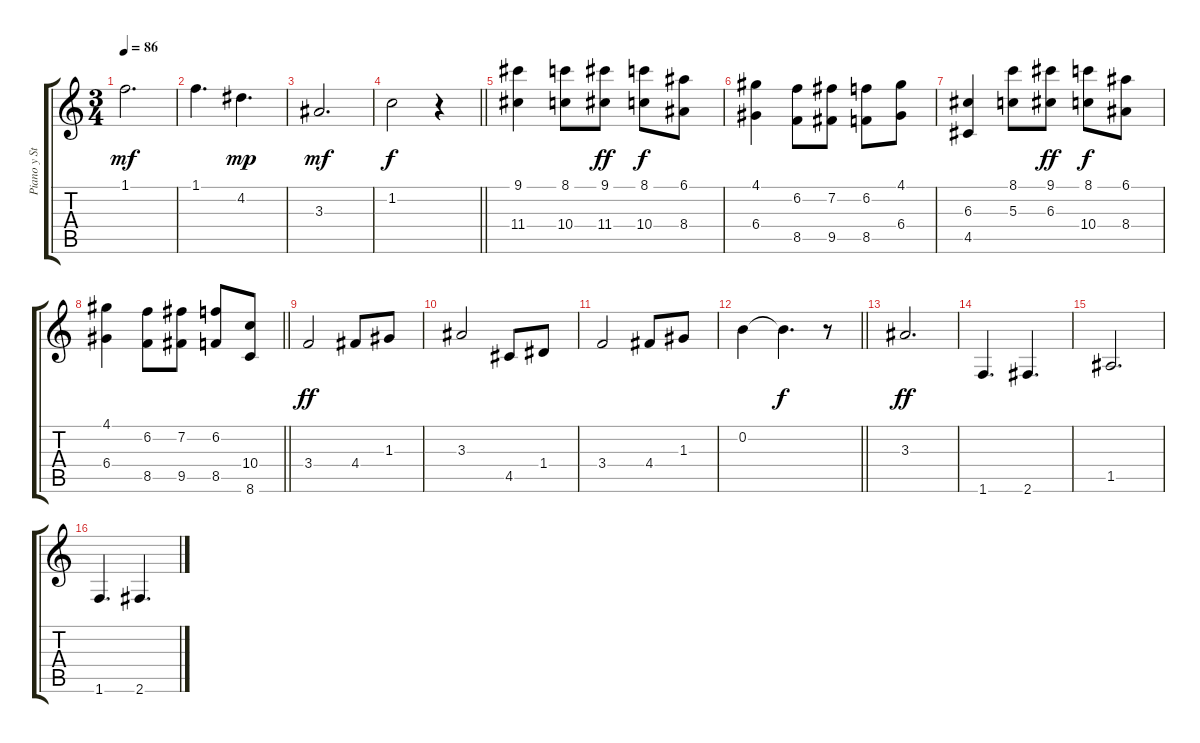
\track ("Piano y Strings" "Piano y St") {instrument acousticgrandpiano}
\staff {score tabs}
\tuning (E5 B4 G4 D4 A3 E3) {hide}
\ts (3 4)
\tempo 86
\clef g2
\ks c
1.1.2{d dy mf} |
1.1.4{d} 4.2.4{d dy mp} |
3.3.2{d dy mf} |
\barLineRight lightlight
1.2.2{dy f} r.4 |
(9.1 11.4).4{volume 12 instrument electricpiano1} (8.1 10.4).8 (9.1 11.4).8{dy ff} (8.1 10.4).8{dy f} (6.1 8.4).8 |
(4.1 6.4).4 (6.2 8.5).8 (7.2 9.5).8 (6.2 8.5).8 (4.1 6.4).8 |
(6.3 4.5).4 (8.1 5.3).8 (9.1 6.3).8{dy ff} (8.1 10.4).8{dy f} (6.1 8.4).8 |
\barLineRight lightlight
(4.1 6.4).4 (6.2 8.5).8 (7.2 9.5).8 (6.2 8.5).8 (10.4 8.6).8 |
3.4.2{dy ff volume 11 instrument trombone} 4.4.8 1.3.8 |
3.3.2 4.5.8 1.4.8 |
3.4.2 4.4.8 1.3.8 |
\barLineRight lightlight
0.2.4 0.2{t}.4{d dy f} r.8 |
3.3.2{d dy ff} |
1.6.4{d} 2.6.4{d} |
1.5.2{d} |
1.6.4{d} 2.6.4{d}
